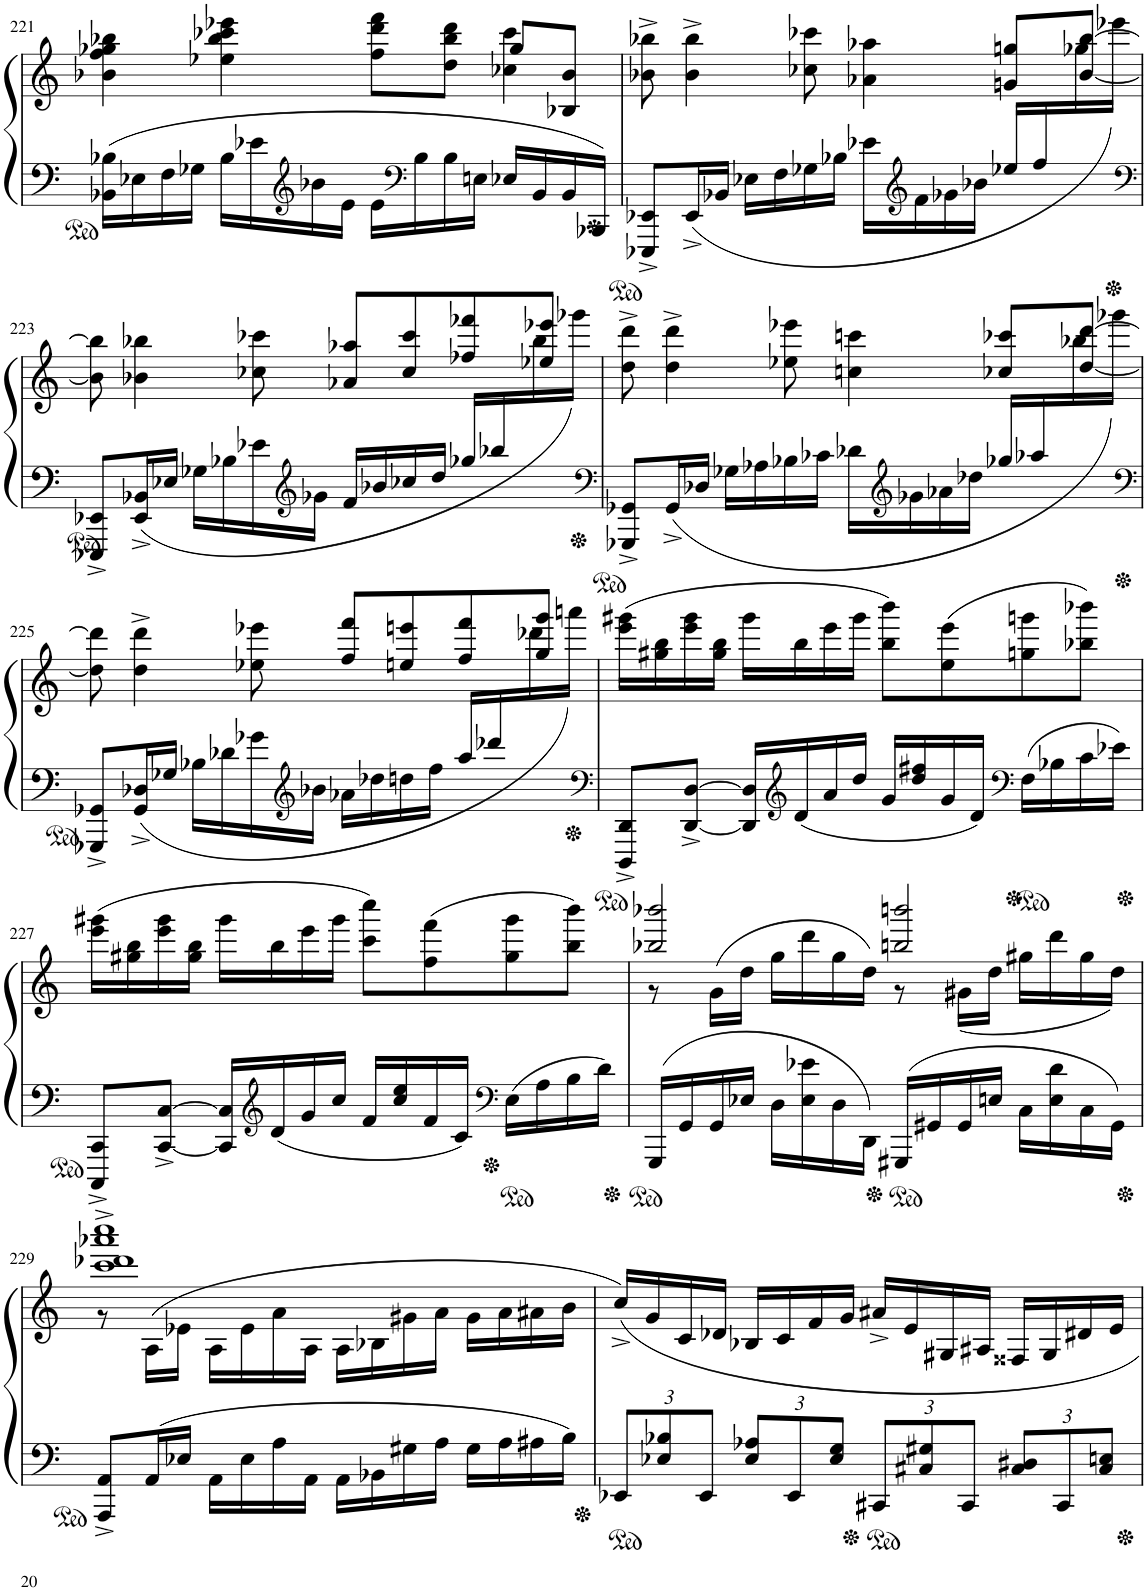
**kern	**kern
*part1	*part1
*staff2	*staff1
*I"Piano	*
*I'Pno.	*
!!LO:PB:g=z
*clefF4	*clefG2
*k[]	*k[]
*M4/4	*M4/4
=221	=221
*	*^
16BB-X\ 16B-X\LL	4b-X\ 4ff\ 4gg-X\ 4bb-X\	2.ryy
16E-X\	.	.
16F\	.	.
16G-X\JJ	.	.
16B-\LL	4ee-X\ 4bb-\ 4ccc-X\ 4eee-X\	.
16e-X\	.	.
*clefG2	*	*
16b-X\	.	.
16e-\JJ	.	.
16e-\LL	8ff\ 8ddd\ 8fff\L	.
*clefF4	*	*
16B-\	.	.
16B-\	8dd\ 8bb-\ 8ddd\J	.
16En\JJ	.	.
16E-X/LL	4cc-X\ 4ccc-\	8gg-/L
16BB-/	.	.
16BB-/	.	8B-X/ 8b-/J
16BBB-X/JJ	.	.
=222	=222	=222
*ped	*	*
8EEE-X/^ 8EE-X/^L	8b-X\^ 8bb-X\^	2..ryy
(<16EE-^/L	4b-\^ 4bb-\^	.
16BB-X/JJ	.	.
16E-X\LL	.	.
16F\	.	.
16G-X\	8cc-X\ 8ccc-X\	.
16B-X\JJ	.	.
16e-X\LL	4a-X\ 4aa-X\	.
*clefG2	*	*
16f\	.	.
16g-X\	.	.
16b-X\JJ	.	.
16ee-X/LL	8gn/ 8ggn/L	.
16ff/	.	.
8ryy	[8b-/ [>8bb-/J	16gg-X\
.	.	16eee-X\JJ)
!!LO:LB:g=z	!!
=223	=223	=223
*clefF4	*	*
*ped	*	*
*	*Xped	*
8EEE-X/^ 8EE-X/^L	8b-\] 8bb-\]	2..ryy
(<16EE-/^ 16BB-X/^L	4b-X\ 4bb-X\	.
16E-X/JJ	.	.
16G-X\LL	.	.
16B-X\	.	.
16e-X\	8cc-X\ 8ccc-X\	.
*clefG2	*	*
16g-X\JJ	.	.
16f/LL	8a-X/ 8aa-X/L	.
16b-X/	.	.
16cc-X/	8cc-/ 8ccc-/	.
16dd/JJ	.	.
16gg-X/LL	8ff-X/ 8fff-X/	.
16bb-X/	.	.
8ryy	8ee-X/ 8eee-X/J	16bb-\
.	.	16ggg-X\JJ)
=224	=224	=224
*clefF4	*	*
*ped	*	*
*	*Xped	*
8GGG-X/^ 8GG-X/^L	8dd\^ 8ddd\^	2..ryy
(<16GG-^/L	4dd\^ 4ddd\^	.
16D-X/JJ	.	.
16G-X\LL	.	.
16A-X\	.	.
16B-X\	8ee-X\ 8eee-X\	.
16c-X\JJ	.	.
16d-X\LL	4ccn\ 4cccn\	.
*clefG2	*	*
16g-X\	.	.
16a-X\	.	.
16dd-X\JJ	.	.
16gg-X/LL	8cc-X/ 8ccc-X/L	.
16aa-X/	.	.
8ryy	[8dd/ [8ddd/J	16bb-X\
.	.	16ggg-X\JJ)
!!LO:LB:g=z	!!
=225	=225	=225
*clefF4	*	*
*ped	*	*
*	*Xped	*
8GGG-X/^ 8GG-X/^L	8dd\] 8ddd\]	2..ryy
(<16GG-/^ 16D-X/^L	4dd\^ 4ddd\^	.
16G-X/JJ	.	.
16B-X\LL	.	.
16d-X\	.	.
16g-X\	8ee-X\ 8eee-X\	.
*clefG2	*	*
16b-X\JJ	.	.
16a-X\LL	8ff/ 8fff/L	.
16dd-X\	.	.
16ddn\	8een/ 8eeen/	.
16ff\JJ	.	.
16aa/LL	8ff/ 8fff/	.
16ddd-X/	.	.
8ryy	8gg/ 8ggg/J	16ddd-X\
.	.	16aaan\JJ)
*	*v	*v
=226	=226
*clefF4	*
*	*Xped
8DDD/^ 8DD/^L	(16eee\ 16ggg#X\LL
.	16gg#X\ 16bb\
[8DD/^ [8D/^J	16eee\ 16ggg#\
.	16gg#\ 16bb\JJ
16DD/] 16D/]LL	16ggg#\LL
*clefG2	*
16d/	16bb\
16a/	16eee\
16dd/JJ	16ggg#\JJ
16g/LL	8bb\ 8bbb\L)
16dd/ 16ff#X/	.
16g/	(8ee\ 8eee\
16d/JJ	.
*clefF4	*
16F\LL	8ggn\ 8gggn\
16B-X\	.
16c\	8bb-X\ 8bbb-X\J)
16e-X\JJ	.
!!LO:LB:g=z
=227	=227
8CCC/^ 8CC/^L	(16eee\ 16ggg#X\LL
.	16gg#X\ 16bb\
[8CC/^ [8C/^J	16eee\ 16ggg#\
.	16gg#\ 16bb\JJ
16CC/] 16C/]LL	16ggg#\LL
*clefG2	*
16d/	16bb\
16g/	16eee\
16cc/JJ	16ggg#\JJ
16f/LL	8ccc\ 8cccc\L)
16cc/ 16ee/	.
16f/	(8ff\ 8fff\
16c/JJ	.
*clefF4	*
16E\LL	8gg#\ 8ggg#\
16A\	.
16B\	8bb\ 8bbb\J)
16d\JJ	.
=228	=228
*	*^
16GGG/LL	2bb-X/ 2bbb-X/	8r
16GG/	.	.
16GG/	.	(>16g\LL
16E-X/JJ	.	16dd\JJ
16D\LL	.	16gg\LL
16E-\ 16e-X\	.	16ddd\
16D\	.	16gg\
16DD\JJ	.	16dd\JJ)
16GGG#X/LL	2bbn/ 2bbbn/	8r
16GG#X/	.	.
16GG#/	.	(16g#X\LL
16En/JJ	.	16dd\JJ
16C\LL	.	16gg#X\LL
16E\ 16d\	.	16ddd\
16C\	.	16gg#\
16GG#\JJ	.	16dd\JJ)
!!LO:LB:g=z	!!
=229	=229	=229
8AAA/^ 8AA/^L	1ccc^ 1ddd-X^ 1aaa-X^ 1cccc^	8r
16AA/L	.	(>16A\LL
16E-X/JJ	.	16e-X\JJ
16AA\LL	.	16A\LL
16E-\	.	16e-\
16A\	.	16a\
16AA\JJ	.	16A\JJ
16AA\LL	.	16A\LL
16BB-X\	.	16B-X\
16G#X\	.	16g#X\
16A\JJ	.	16a\JJ
16G#\LL	.	16g#\LL
16A\	.	16a\
16A#X\	.	16a#X\
16B\JJ	.	16b\JJ
*	*v	*v
=230	=230
*Xbrackettup	*
12EE-X/L	16cc^/LL)
.	16g/
12E-X/ 12B-X/	.
.	16c/
12EE-/J	.
.	16d-X/JJ
12E-/ 12A-X/L	16B-X/LL
.	16c/
12EE-/	.
.	16f/
12E-/ 12G/J	.
.	16g/JJ
12CC#X/L	16a#X^/LL
.	16e/
12C#X/ 12G#X/	.
.	16G#X/
12CC#/J	.
.	16A#X/JJ
12C#/ 12D#X/L	16F##X/LL
.	16G#/
12CC#/	.
.	16d#X/
12C#/ 12En/J	.
.	16e/JJ
=	=
*-	*-
